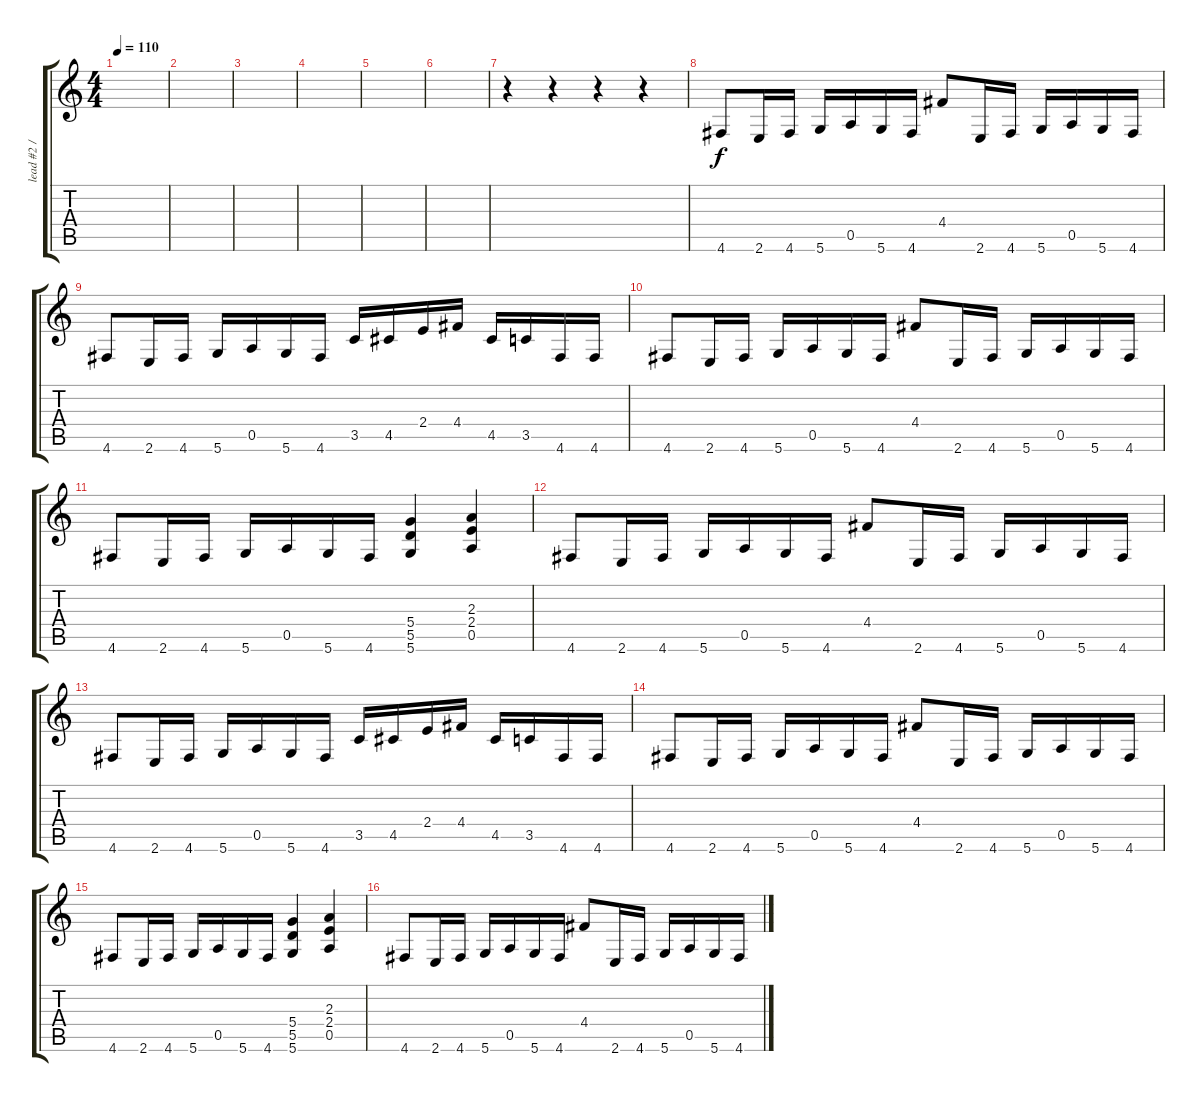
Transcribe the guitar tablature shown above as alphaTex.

\track ("lead #2 / rhythm #1" "lead #2 / ") {instrument distortionguitar}
\staff {score tabs}
\tuning (E4 B3 G3 D3 A2 D2) {hide}
\ts (4 4)
\tempo 110
\clef g2
\ks c
|
|
|
|
|
|
r.4 r.4 r.4 r.4 |
4.6.8 2.6.16 4.6.16 5.6.16 0.5.16 5.6.16 4.6.16 4.4.8 2.6.16 4.6.16 5.6.16 0.5.16 5.6.16 4.6.16 |
4.6.8 2.6.16 4.6.16 5.6.16 0.5.16 5.6.16 4.6.16 3.5.16 4.5.16 2.4.16 4.4.16 4.5.16 3.5.16 4.6.16 4.6.16 |
4.6.8 2.6.16 4.6.16 5.6.16 0.5.16 5.6.16 4.6.16 4.4.8 2.6.16 4.6.16 5.6.16 0.5.16 5.6.16 4.6.16 |
4.6.8 2.6.16 4.6.16 5.6.16 0.5.16 5.6.16 4.6.16 (5.4 5.5 5.6).4 (2.3 2.4 0.5).4 |
4.6.8 2.6.16 4.6.16 5.6.16 0.5.16 5.6.16 4.6.16 4.4.8 2.6.16 4.6.16 5.6.16 0.5.16 5.6.16 4.6.16 |
4.6.8 2.6.16 4.6.16 5.6.16 0.5.16 5.6.16 4.6.16 3.5.16 4.5.16 2.4.16 4.4.16 4.5.16 3.5.16 4.6.16 4.6.16 |
4.6.8 2.6.16 4.6.16 5.6.16 0.5.16 5.6.16 4.6.16 4.4.8 2.6.16 4.6.16 5.6.16 0.5.16 5.6.16 4.6.16 |
4.6.8 2.6.16 4.6.16 5.6.16 0.5.16 5.6.16 4.6.16 (5.4 5.5 5.6).4 (2.3 2.4 0.5).4 |
4.6.8 2.6.16 4.6.16 5.6.16 0.5.16 5.6.16 4.6.16 4.4.8 2.6.16 4.6.16 5.6.16 0.5.16 5.6.16 4.6.16
